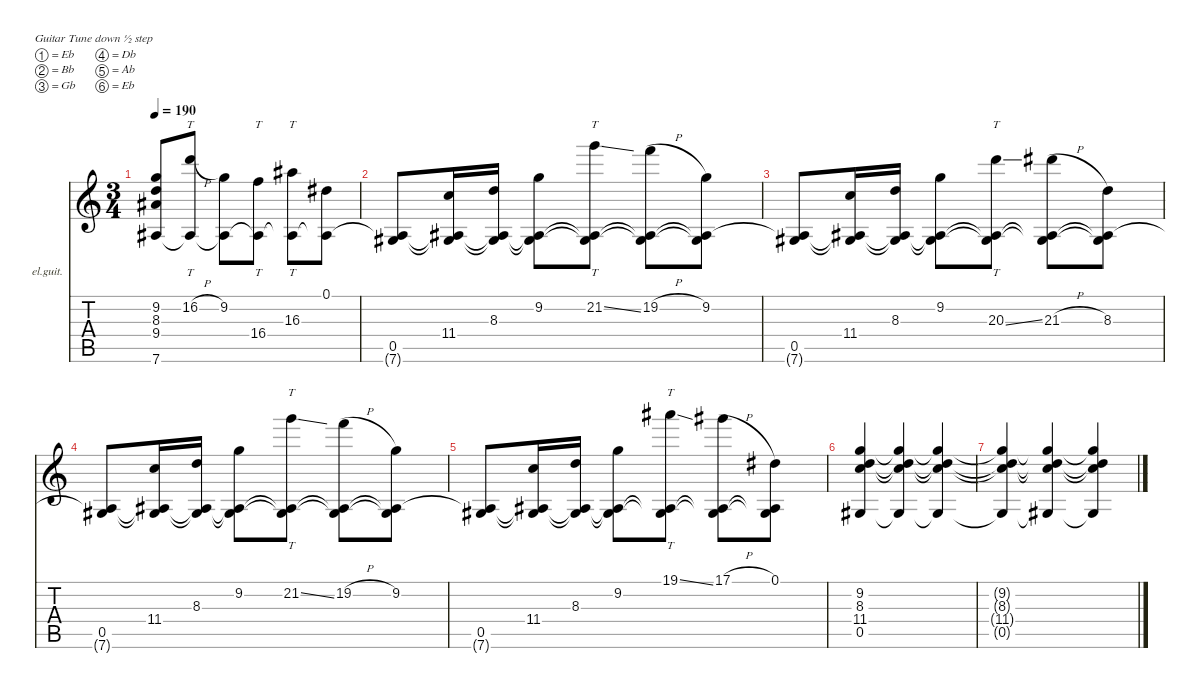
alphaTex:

\defaultSystemsLayout 4
\hideDynamics
\bracketExtendMode nobrackets
\firstSystemTrackNameOrientation horizontal
\otherSystemsTrackNameOrientation horizontal
\track ("Clean Guitar" "el.guit.") {instrument electricguitarclean}
\staff {score tabs}
\tuning (Eb4 Bb3 Gb3 Db3 Ab2 Eb2)
\ts (3 4)
\tempo 190
\clef g2
\ks c
(7.6{acc #} 9.4{acc #} 8.3 9.2).8{dy mf beam Up} (16.2{h} 7.6{t acc #}).8{tt beam Up} (9.2 7.6{t acc #}).8{beam Down} (16.4 7.6{t acc #}).8{tt beam Down} (16.3{acc #} 7.6{t acc #}).8{tt beam Down} (0.1{acc #} 7.6{t acc #}).8{beam Down} |
(0.5{acc #} 7.6{t acc #}).8{beam Up} (11.4 0.5{t acc #} 7.6{t acc #}).16{beam Up} (8.3 0.5{t acc #} 7.6{t acc #}).16{beam Up} (9.2 0.5{t acc #} 7.6{t acc #}).8{beam Down} (21.2{ss} 0.5{t acc #} 7.6{t acc #}).8{tt beam Down} (19.2{h} 0.5{t acc #} 7.6{t acc #}).8{beam Down} (9.2 0.5{t acc #} 7.6{t acc #}).8{beam Down} |
(0.5{acc #} 7.6{t acc #}).8{beam Up} (11.4 0.5{t acc #} 7.6{t acc #}).16{beam Up} (8.3 0.5{t acc #} 7.6{t acc #}).16{beam Up} (9.2 0.5{t acc #} 7.6{t acc #}).8{beam Down} (20.3{ss} 0.5{t acc #} 7.6{t acc #}).8{tt beam Down} (21.3{h acc #} 0.5{t acc #} 7.6{t acc #}).8{beam Down} (8.3 0.5{t acc #} 7.6{t acc #}).8{beam Down} |
(0.5{acc #} 7.6{t acc #}).8{beam Up} (11.4 0.5{t acc #} 7.6{t acc #}).16{beam Up} (8.3 0.5{t acc #} 7.6{t acc #}).16{beam Up} (9.2 0.5{t acc #} 7.6{t acc #}).8{beam Down} (21.2{ss} 0.5{t acc #} 7.6{t acc #}).8{tt beam Down} (19.2{h} 0.5{t acc #} 7.6{t acc #}).8{beam Down} (9.2 0.5{t acc #} 7.6{t acc #}).8{beam Down} |
(0.5{acc #} 7.6{t acc #}).8{beam Up} (11.4 0.5{t acc #} 7.6{t acc #}).16{beam Up} (8.3 0.5{t acc #} 7.6{t acc #}).16{beam Up} (9.2 0.5{t acc #} 7.6{t acc #}).8{beam Down} (19.1{ss acc #} 0.5{t acc #} 7.6{t acc #}).8{tt beam Down} (17.1{h acc #} 0.5{t acc #} 7.6{t acc #}).8{beam Down} (0.1{acc #} 0.5{t acc #} 7.6{t acc #}).8{beam Down} |
(0.5{acc #} 11.4 8.3 9.2).4{beam Up} (0.5{t acc #} 11.4{t} 8.3{t} 9.2{t}).4{beam Up} (0.5{t acc #} 11.4{t} 8.3{t} 9.2{t}).4{beam Up} |
(0.5{t acc #} 11.4{t} 8.3{t} 9.2{t}).4{beam Up} (0.5{t acc #} 11.4{t} 8.3{t} 9.2{t}).4{beam Up} (0.5{t acc #} 11.4{t} 8.3{t} 9.2{t}).4{beam Up}
